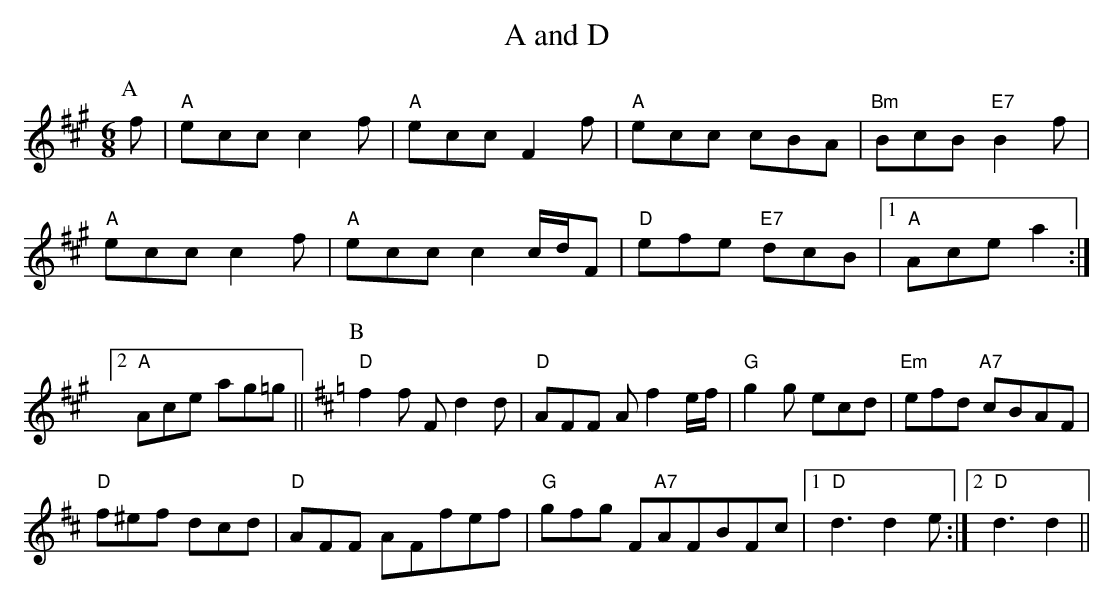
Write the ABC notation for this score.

X:1
T:A and D
M:4/4
K:A
M:6/8
P:A
f|"A"ecc c2f|"A"ecc F2f|"A"ecc cBA|"Bm"BcB "E7"B2f|
"A"ecc c2f|"A"ecc c2c/2d/2F|"D"efe "E7"dcB| [1"A"Ace a2:|
 [2"A"Ace ag=g||\
K:D
P:B
"D"f2f Fd2d|"D"AFF Af2e/2f/2|"G"g2g ecd|"Em"efd "A7"cBAF|
"D"f^ef dcd|"D"AFF AFfef|"G"gfg F"A7"AFBFc |1"D"d3 d2e:|2"D"d3 d2||
